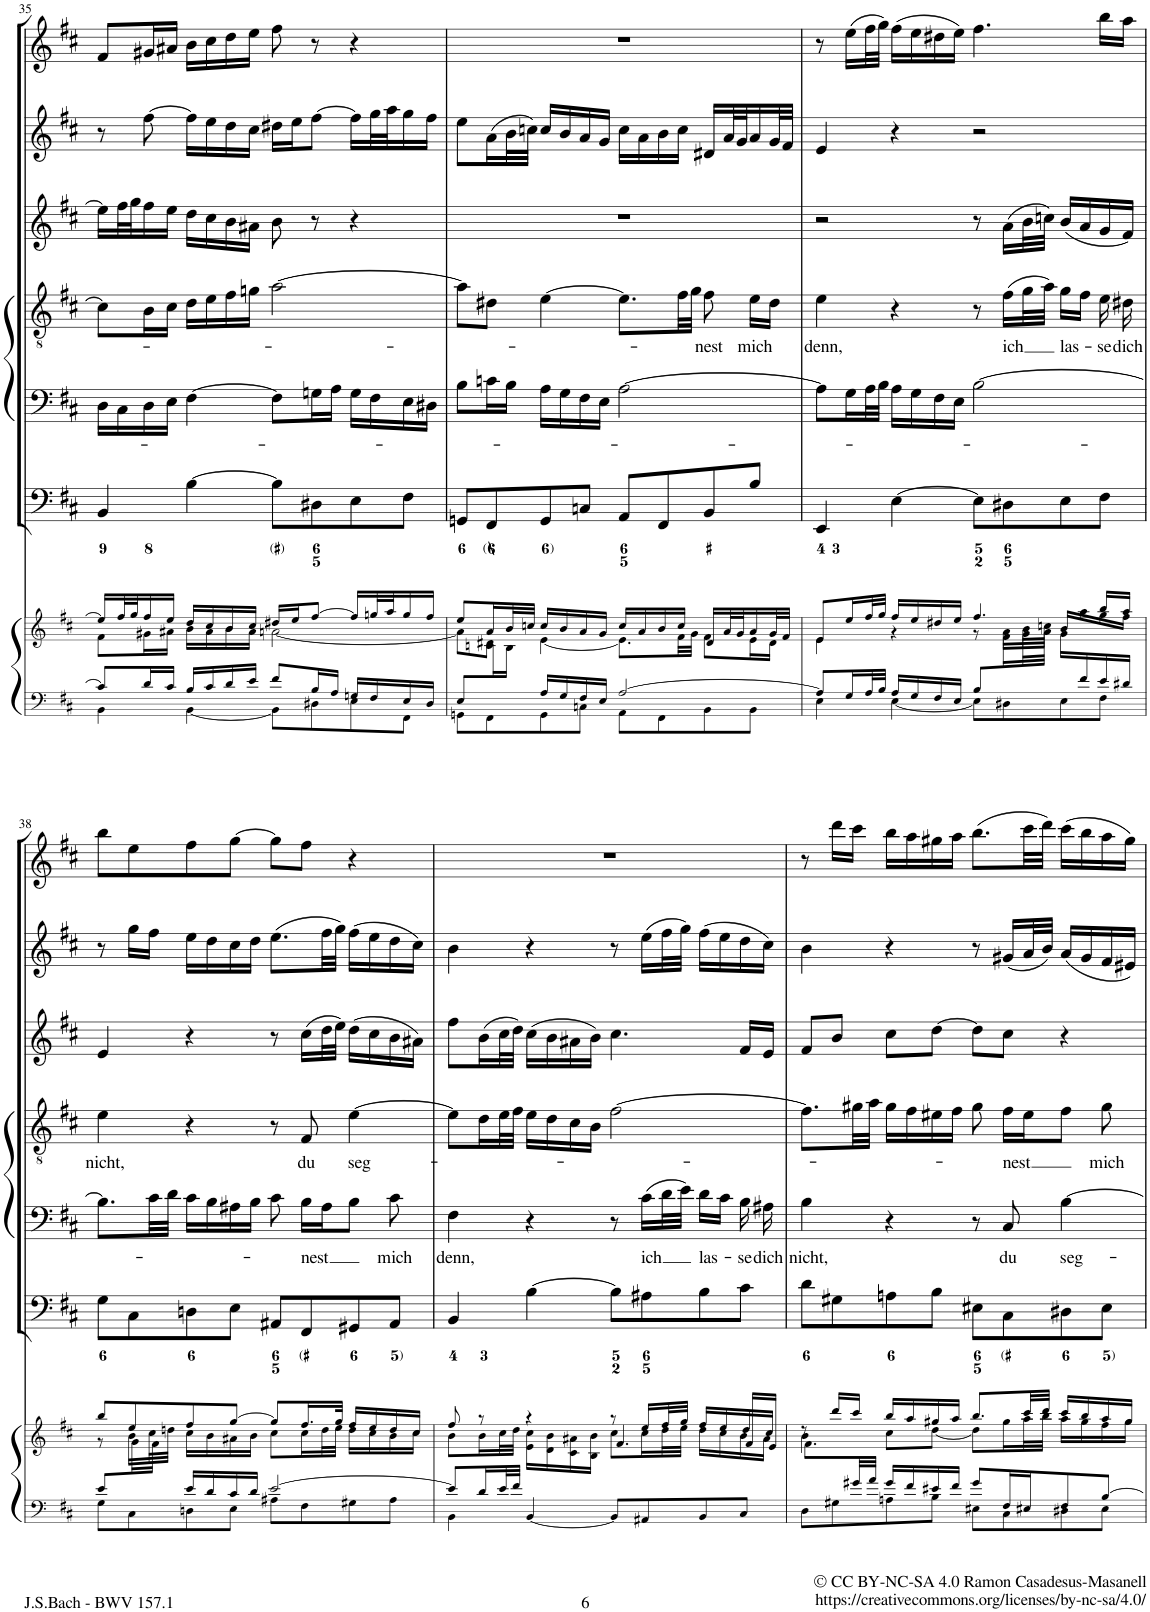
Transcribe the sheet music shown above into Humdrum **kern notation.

**kern	**kern	**kern	**kern	**text	**kern	**text	**kern	**kern	**kern
*part7	*part7	*part6	*part5	*part5	*part4	*part4	*part3	*part2	*part1
*staff8	*staff7	*staff6	*staff5	*staff5	*staff4	*staff4	*staff3	*staff2	*staff1
*I"Piano reduction	*	*I"Continuo	*I"Basso	*	*I"Tenore	*	*I"Violino (Solo)	*I"Oboe	*I"Flauto Traverso
*I'Pno	*	*	*	*	*	*	*I'Vln	*I'Ob	*I'Fl
!!LO:PB:g=z
*clefF4	*clefG2	*clefF4	*clefF4	*	*clefGv2	*	*clefG2	*clefG2	*clefG2
*k[f#c#]	*k[f#c#]	*k[f#c#]	*k[f#c#]	*	*k[f#c#]	*	*k[f#c#]	*k[f#c#]	*k[f#c#]
*M4/4	*M4/4	*M4/4	*M4/4	*	*M4/4	*	*M4/4	*M4/4	*M4/4
*met(c)	*met(c)	*met(c)	*met(c)	*	*met(c)	*	*met(c)	*met(c)	*met(c)
=35	=35	=35	=35	=35	=35	=35	=35	=35	=35
*^	*^	*	*	*	*	*	*	*	*
8c#/L]	4BB\	16ee/LL]	8f#\L	4BB/	16D\LL	.	8c#\L]	.	16ee\LL]	8r	8f#/L
.	.	32ff#/L	.	.	16C#\	.	.	.	32ff#\L	.	.
.	.	32gg/J	.	.	.	.	.	.	32gg\J	.	.
16d/L	.	16ff#/	16g#X\L	.	16D\	.	16B\L	.	16ff#\	[8ff#\	16g#X/L
16c#/JJ	.	16ee/JJ	16a#X\JJ	.	16E\JJ	.	16c#\JJ	.	16ee\JJ	.	16a#X/JJ
16B/LL	[4BB\	16dd/LL	16b\LL	[4B\	[4F#\	.	16d\LL	.	16dd\LL	16ff#\LL]	16b\LL
16c#/	.	16cc#/	16a#\	.	.	.	16e\	.	16cc#\	16ee\	16cc#\
16d/	.	16b/	16b\	.	.	.	16f#\	.	16b\	16dd\	16dd\
16e/JJ	.	16cc#/JJ	16a#\JJ	.	.	.	16gn\JJ	.	16a#X\JJ	16cc#\JJ	16ee\JJ
8f#/L	8BB\L]	16dd#X/LL	[2an\	8B\L]	8F#\L]	.	[2a\	.	8b\	16dd#X\LL	8ff#\
.	.	16ee/J	.	.	.	.	.	.	.	16ee\J	.
16B/L	8D#X\	[8ff#/J	.	8D#X\	16Gn\L	.	.	.	8r	[8ff#\J	8r
16A/JJ	.	.	.	.	16A\JJ	.	.	.	.	.	.
16Gn/LL	8E\	16ff#/LL]	.	8E\	16G\LL	.	.	.	4r	16ff#\LL]	4r
16F#/	.	32ggn/L	.	.	16F#\	.	.	.	.	32gg\L	.
.	.	32aa/J	.	.	.	.	.	.	.	32aa\J	.
16E/	8FF#\J	16gg/	.	8F#\J	16E\	.	.	.	.	16gg\	.
16D#/JJ	.	16ff#/JJ	.	.	16D#X\JJ	.	.	.	.	16ff#\JJ	.
=36	=36	=36	=36	=36	=36	=36	=36	=36	=36	=36	=36
*	*	*	*^	*	*	*	*	*	*	*	*
8E/L	8GGn\L	8ee/L	8a\L]	8ryy	8GGn/L	8B\L	.	8a\L]	.	1r	8ee\L	1r
8ryy	8FF#\	16a/L	8d#X\J	16cn\L	8FF#/	16cn\L	.	8d#X\J	.	.	(16a\L	.
.	.	32b/L	.	16B\JJ	.	16B\JJ	.	.	.	.	32b\L	.
.	.	32ccn/JJJ	.	.	.	.	.	.	.	.	32ccn\JJJ)	.
16A/LL	8GG\	16cc/LL	[4e\	2.ryy	8GG/	16A\LL	.	[4e\	.	.	16cc/LL	.
16G/	.	16b/	.	.	.	16G\	.	.	.	.	16b/	.
16F#/	8Cn\J	16a/	.	.	8Cn/J	16F#\	.	.	.	.	16a/	.
16E/JJ	.	16g/JJ	.	.	.	16E\JJ	.	.	.	.	16g/JJ	.
[2A/	8AA\L	16cc/LL	8.e\L]	.	8AA/L	[2A\	.	8.e\L]	.	.	16cc\LL	.
.	.	16a/	.	.	.	.	.	.	.	.	16a\	.
.	8FF#\	16b/	.	.	8FF#/	.	.	.	.	.	16b\	.
.	.	16cc/JJ	32f#\LL	.	.	.	.	32f#\LL	.	.	16cc\JJ	.
.	.	.	32g\JJJ	.	.	.	.	32g\JJJ	.	.	.	.
!	!	!	!	!	!	!	!	!	!LO:LY:b	!	!	!
.	8BB\	16d#/LL	8f#\L	.	8BB/	.	.	8f#\	-nest	.	16d#X/LL	.
.	.	32a/L	.	.	.	.	.	.	.	.	32a/L	.
.	.	32g/J	.	.	.	.	.	.	.	.	32g/J	.
!	!	!	!	!	!	!	!	!	!LO:LY:b	!	!	!
.	8BB\J	16a/	16e\L	.	8B/J	.	.	16e\LL	mich	.	16a/	.
.	.	32g/L	16d#\JJ	.	.	.	.	16d#\JJ	.	.	32g/L	.
.	.	32f#/JJJ	.	.	.	.	.	.	.	.	32f#/JJJ	.
=37	=37	=37	=37	=37	=37	=37	=37	=37	=37	=37	=37	=37
!	!	!	!	!	!	!	!	!	!LO:LY:b	!	!	!
8A/L]	4E\	8e/L	4e\	8ryy	4EE/	8A\L]	.	4e\	denn,	2r	4e/	8r
*	*	*	*v	*v	*	*	*	*	*	*	*	*
16G/L	.	16ee/L	.	.	16G\L	.	.	.	.	.	(16ee\LL
32A/L	.	32ff#/L	.	.	32A\L	.	.	.	.	.	32ff#\L
32B/JJJ	.	32gg/JJJ	.	.	32B\JJJ	.	.	.	.	.	32gg\JJJ)
16A/LL	[4E\	16ff#/LL	4r	[4E\	16A\LL	.	4r	.	.	4r	(16ff#\LL
16G/	.	16ee/	.	.	16G\	.	.	.	.	.	16ee\
16F#/	.	16dd#X/	.	.	16F#\	.	.	.	.	.	16dd#X\
16E/JJ	.	16ee/JJ	.	.	16E\JJ	.	.	.	.	.	16ee\JJ)
8B/L	8E\L]	4.ff#/	8r	8E\L]	[2B\	.	8r	.	8r	2r	4.ff#\
*	*	*	*^	*	*	*	*	*	*	*	*
!	!	!	!	!	!	!	!	!	!LO:LY:b	!	!	!
8.ryy	8D#X\	.	16a\LL	16f#\L	8D#X\	.	.	(16f#\LL	ich	(16a\LL	.	.
.	.	.	32b\L	32g\L	.	.	.	32g\L	.	32b\L	.	.
.	.	.	32ccn\JJJ	32a\JJJ	.	.	.	32a\JJJ)	.	32ccn\JJJ)	.	.
!	!	!	!	!	!	!	!	!	!LO:LY:b	!	!	!
.	8E\	.	16b/LL	16g\LL	8E\	.	.	16g\LL	las-	(16b/LL	.	.
16f#/	.	.	16aa\	8.ryy	.	.	.	16f#\JJ	.	16a/	.	.
!	!	!	!	!	!	!	!	!	!LO:LY:b	!	!	!
16e/	8F#\J	16bb/LL	16gg\	.	8F#\J	.	.	16e\	-se	16g/	.	16bb\LL
!	!	!	!	!	!	!	!	!	!LO:LY:b	!	!	!
16d#X/JJ	.	16aa/JJ	16ff#\JJ	.	.	.	.	16d#X\	dich	16f#/JJ)	.	16aa\JJ
!!LO:LB:g=z
=38	=38	=38	=38	=38	=38	=38	=38	=38	=38	=38	=38	=38
!	!	!	!	!	!	!	!	!	!LO:LY:b	!	!	!
8e/L	8G\L	8bb/L	8r	8ryy	8G\L	8.B\L]	.	4e\	nicht,	4e/	8r	8bb\L
8ryy	8C#\	8ee/	16b\LL	16g\L	8C#\	.	.	.	.	.	16gg\LL	8ee\
.	.	.	32cc#\L	16f#\JJ	.	32c#\LL	.	.	.	.	16ff#\JJ	.
.	.	.	32ddn\JJJ	.	.	32d\JJJ	.	.	.	.	.	.
16e/LL	8Dn\	8ff#/	16cc#\LL	2.ryy	8Dn\	16c#\LL	.	4r	.	4r	16ee\LL	8ff#\
16d/	.	.	16b\	.	.	16B\	.	.	.	.	16dd\	.
16c#/	8E\J	[8gg/J	16a#X\	.	8E\J	16A#X\	.	.	.	.	16cc#\	[8gg\J
16d/JJ	.	.	16b\JJ	.	.	16B\JJ	.	.	.	.	16dd\JJ	.
[2e/	8A#X\L	8gg/L]	8cc#\L	.	8AA#X/L	8c#\	.	8r	.	8r	(8.ee\L	8gg\L]
!	!	!	!	!	!	!	!LO:LY:b	!	!LO:LY:b	!	!	!
.	8F#\	16.ff#/L	16cc#\L	.	8FF#/	16B\LL	-nest	8F#/	du	(16cc#\LL	.	8ff#\J
.	.	.	32dd\L	.	.	16A#\J	.	.	.	32dd\L	32ff#\LL	.
.	.	32gg/JJk	32ee\JJJ	.	.	.	.	.	.	32ee\JJJ)	32gg\JJJ)	.
!	!	!	!	!	!	!	!	!	!LO:LY:b	!	!	!
.	8G#X\	16ff#/LL	16dd\LL	.	8GG#X/	8B\J	.	[4e\	seg-	(16dd\LL	(16ff#\LL	4r
.	.	16ee/	16cc#\	.	.	.	.	.	.	16cc#\	16ee\	.
!	!	!	!	!	!	!	!LO:LY:b	!	!	!	!	!
.	8A#\J	16dd/	16b\	.	8AA#/J	8c#\	mich	.	.	16b\	16dd\	.
.	.	16cc#/JJ	16cc#\JJ	.	.	.	.	.	.	16a#X\JJ)	16cc#\JJ)	.
=39	=39	=39	=39	=39	=39	=39	=39	=39	=39	=39	=39	=39
!	!	!	!	!	!	!	!LO:LY:b	!	!	!	!	!
8e/L]	4BB\	8ff#/	8b\L	2ryy	4BB/	4F#\	denn,	8e\L]	.	8ff#\L	4b\	1r
16d/L	.	8r	16b\L	.	.	.	.	16d\L	.	(16b\L	.	.
32e/L	.	.	32cc#\L	.	.	.	.	32e\L	.	32cc#\L	.	.
32f#/JJJ	.	.	32dd\JJJ	.	.	.	.	32f#\JJJ	.	32dd\JJJ)	.	.
4ryy	[<4BB/	4r	16e\ 16cc#\LL	.	[4B\	4r	.	16e\LL	.	(16cc#\LL	4r	.
.	.	.	16d\ 16b\	.	.	.	.	16d\	.	16b\	.	.
.	.	.	16c#\ 16a#X\	.	.	.	.	16c#\	.	16a#X\	.	.
.	.	.	16B\ 16b\JJ	.	.	.	.	16B\JJ	.	16b\JJ)	.	.
2ryy	8BB/L]	8r	8cc#\L	4.f#/	8B\L]	8r	.	[2f#\	.	4.cc#\	8r	.
!	!	!	!	!	!	!	!LO:LY:b	!	!	!	!	!
.	8AA#X/	16ee/LL	16cc#\L	.	8A#X\	(16c#\LL	ich	.	.	.	(16ee\LL	.
.	.	32ff#/L	32dd\L	.	.	32d\L	.	.	.	.	32ff#\L	.
.	.	32gg/JJJ	32ee\JJJ	.	.	32e\JJJ)	.	.	.	.	32gg\JJJ)	.
!	!	!	!	!	!	!	!LO:LY:b	!	!	!	!	!
.	8BB/	16ff#/LL	16dd\LL	.	8B\	16d\LL	las-	.	.	.	(16ff#\LL	.
.	.	16ee/	16cc#\	.	.	16c#\JJ	.	.	.	.	16ee\	.
!	!	!	!	!	!	!	!LO:LY:b	!	!	!	!	!
.	8C#/J	16dd/	16b\	16f#/LL	8c#\J	16B\	-se	.	.	16f#/LL	16dd\	.
!	!	!	!	!	!	!	!LO:LY:b	!	!	!	!	!
.	.	16cc#/JJ	16a#\JJ	16e/JJ	.	16A#X\	dich	.	.	16e/JJ	16cc#\JJ)	.
=40	=40	=40	=40	=40	=40	=40	=40	=40	=40	=40	=40	=40
!	!	!	!	!	!	!	!LO:LY:b	!	!	!	!	!
8.ryy	8D\L	8r	4b\	8.f#\L	8d\L	4B\	nicht,	8.f#\L]	.	8f#/L	4b\	8r
.	8G#X\	16ddd/LL	.	.	8G#X\	.	.	.	.	8b/J	.	16ddd\LL
32g#X/LL	.	16ccc#/JJ	.	2ryy	.	.	.	32g#X\LL	.	.	.	16ccc#\JJ
32a/JJJ	.	.	.	.	.	.	.	32a\JJJ	.	.	.	.
16g#/LL	8An\	16bb/LL	8cc#\L	.	8An\	4r	.	16g#\LL	.	8cc#\L	4r	16bb\LL
16f#/	.	16aa/	.	.	.	.	.	16f#\	.	.	.	16aa\
16e#X/	8B\J	16gg#X/	[8dd\J	.	8B\J	.	.	16e#X\	.	[8dd\J	.	16gg#X\
16f#/JJ	.	16aa/JJ	.	.	.	.	.	16f#\JJ	.	.	.	16aa\JJ
8g#/L	8E#X\L	8.bb/L	8dd\L]	.	8E#X\L	8r	.	8g#\	.	8dd\L]	8r	(8.bb\L
!	!	!	!	!	!	!	!LO:LY:b	!	!LO:LY:b	!	!	!
16F#/L	8C#\	.	16gg#\L	.	8C#\	8C#/	du	16f#\LL	-nest	8cc#\J	(16g#X/LL	.
16E#X/J	.	32ccc#/LL	32aa\L	4ryy	.	.	.	16e#\J	.	.	32a/L	32ccc#\LL
.	.	32ddd/JJJ	32bb\JJJ	.	.	.	.	.	.	.	32b/JJJ)	32ddd\JJJ)
!	!	!	!	!	!	!	!LO:LY:b	!	!	!	!	!
8F#/	8D#X\	16ccc#/LL	16aa\LL	.	8D#X\	[4B\	seg-	8f#\J	.	4r	(16a/LL	(16ccc#\LL
.	.	16bb/	16gg#\	.	.	.	.	.	.	.	16g#/	16bb\
!	!	!	!	!	!	!	!	!	!LO:LY:b	!	!	!
[8B/J	8E#\J	16aa/	16ff#\	.	8E#\J	.	.	8g#\	mich	.	16f#/	16aa\
.	.	16gg#/JJ	16gg#\JJ	16ryy	.	.	.	.	.	.	16e#X/JJ)	16gg#\JJ)
*v	*v	*	*	*	*	*	*	*	*	*	*	*
*	*v	*v	*v	*	*	*	*	*	*	*	*
=	=	=	=	=	=	=	=	=	=
*-	*-	*-	*-	*-	*-	*-	*-	*-	*-
